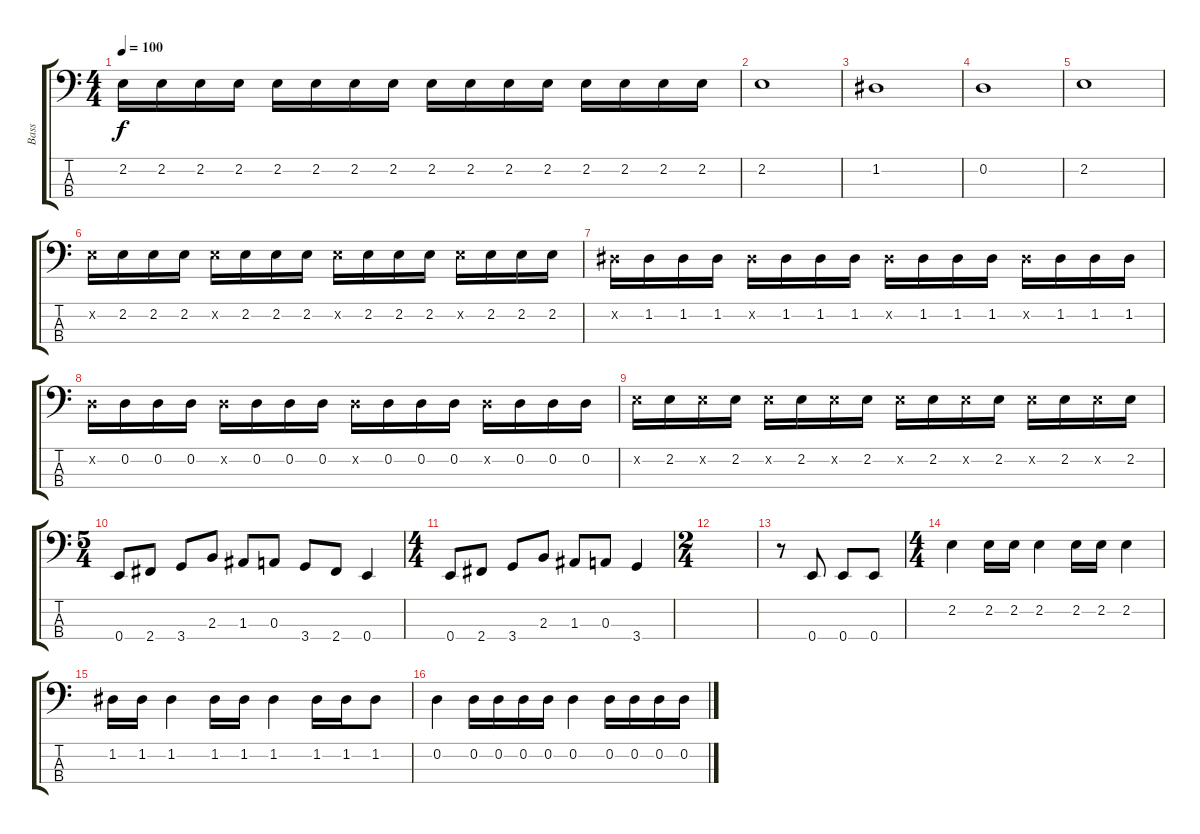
\track ("Bass" "Bass") {instrument electricbassfinger}
\staff {score tabs}
\tuning (G2 D2 A1 E1) {hide}
\ts (4 4)
\tempo 100
\clef f4
\ks c
2.2.16{dy f} 2.2.16 2.2.16 2.2.16 2.2.16 2.2.16 2.2.16 2.2.16 2.2.16 2.2.16 2.2.16 2.2.16 2.2.16 2.2.16 2.2.16 2.2.16 |
2.2.1 |
1.2.1 |
0.2.1 |
2.2.1 |
2.2{x}.16 2.2.16 2.2.16 2.2.16 2.2{x}.16 2.2.16 2.2.16 2.2.16 2.2{x}.16 2.2.16 2.2.16 2.2.16 2.2{x}.16 2.2.16 2.2.16 2.2.16 |
1.2{x}.16 1.2.16 1.2.16 1.2.16 1.2{x}.16 1.2.16 1.2.16 1.2.16 1.2{x}.16 1.2.16 1.2.16 1.2.16 1.2{x}.16 1.2.16 1.2.16 1.2.16 |
0.2{x}.16 0.2.16 0.2.16 0.2.16 0.2{x}.16 0.2.16 0.2.16 0.2.16 0.2{x}.16 0.2.16 0.2.16 0.2.16 0.2{x}.16 0.2.16 0.2.16 0.2.16 |
2.2{x}.16 2.2.16 2.2{x}.16 2.2.16 2.2{x}.16 2.2.16 2.2{x}.16 2.2.16 2.2{x}.16 2.2.16 2.2{x}.16 2.2.16 2.2{x}.16 2.2.16 2.2{x}.16 2.2.16 |
\ts (5 4)
0.4.8 2.4.8 3.4.8 2.3.8 1.3.8 0.3.8 3.4.8 2.4.8 0.4.4 |
\ts (4 4)
0.4.8 2.4.8 3.4.8 2.3.8 1.3.8 0.3.8 3.4.4 |
\ts (2 4)
|
r.8 0.4.8 0.4.8 0.4.8 |
\ts (4 4)
2.2.4 2.2.16 2.2.16 2.2.4 2.2.16 2.2.16 2.2.4 |
1.2.16 1.2.16 1.2.4 1.2.16 1.2.16 1.2.4 1.2.16 1.2.16 1.2.8 |
0.2.4 0.2.16 0.2.16 0.2.16 0.2.16 0.2.4 0.2.16 0.2.16 0.2.16 0.2.16
